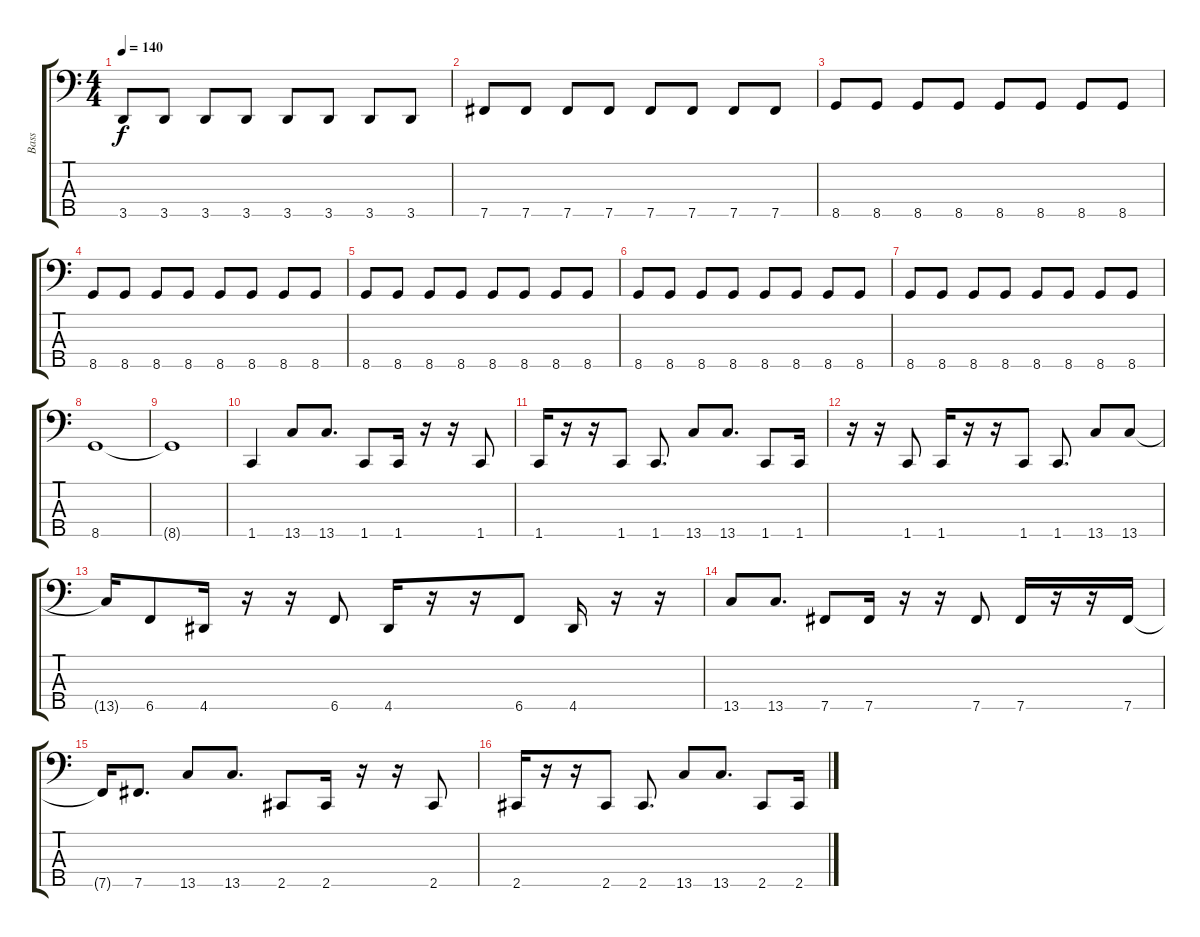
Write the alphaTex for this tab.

\track ("Bass" "Bass") {instrument electricbassfinger}
\staff {score tabs}
\tuning (G2 D2 A1 E1 B0) {hide}
\ts (4 4)
\tempo 140
\clef f4
\ks c
3.5.8{dy f} 3.5.8 3.5.8 3.5.8 3.5.8 3.5.8 3.5.8 3.5.8 |
7.5.8 7.5.8 7.5.8 7.5.8 7.5.8 7.5.8 7.5.8 7.5.8 |
8.5.8 8.5.8 8.5.8 8.5.8 8.5.8 8.5.8 8.5.8 8.5.8 |
8.5.8 8.5.8 8.5.8 8.5.8 8.5.8 8.5.8 8.5.8 8.5.8 |
8.5.8 8.5.8 8.5.8 8.5.8 8.5.8 8.5.8 8.5.8 8.5.8 |
8.5.8 8.5.8 8.5.8 8.5.8 8.5.8 8.5.8 8.5.8 8.5.8 |
8.5.8 8.5.8 8.5.8 8.5.8 8.5.8 8.5.8 8.5.8 8.5.8 |
8.5.1 |
8.5{t}.1 |
1.5.4 13.5.8 13.5.8{d} 1.5.8 1.5.16 r.16 r.16 1.5.8 |
1.5.16 r.16 r.16 1.5.8 1.5.8{d} 13.5.8 13.5.8{d} 1.5.8 1.5.16 |
r.16 r.16 1.5.8 1.5.16 r.16 r.16 1.5.8 1.5.8{d} 13.5.8 13.5.8 |
13.5{t}.16 6.5.8 4.5.16 r.16 r.16 6.5.8 4.5.16 r.16 r.16 6.5.8 4.5.16 r.16 r.16 |
13.5.8 13.5.8{d} 7.5.8 7.5.16 r.16 r.16 7.5.8 7.5.16 r.16 r.16 7.5.16 |
7.5{t}.16 7.5.8{d} 13.5.8 13.5.8{d} 2.5.8 2.5.16 r.16 r.16 2.5.8 |
2.5.16 r.16 r.16 2.5.8 2.5.8{d} 13.5.8 13.5.8{d} 2.5.8 2.5.16
